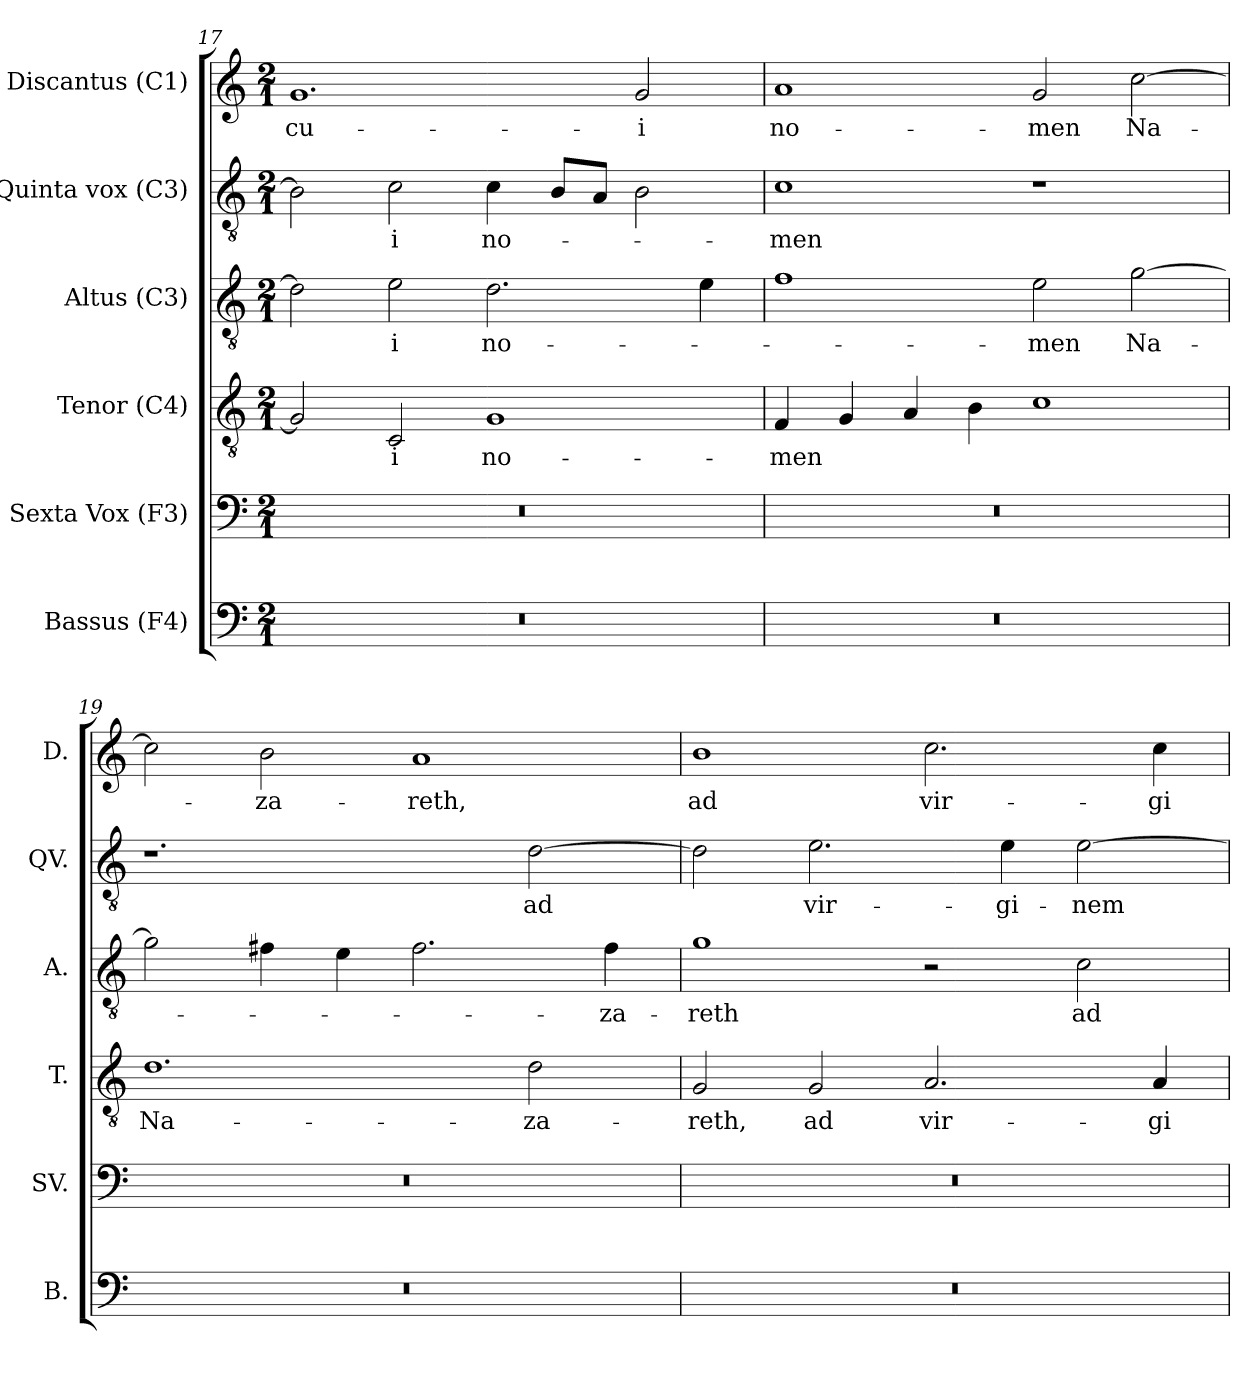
**kern	**kern	**kern	**text	**kern	**text	**kern	**text	**kern	**text
*part6	*part5	*part4	*part4	*part3	*part3	*part2	*part2	*part1	*part1
*staff6	*staff5	*staff4	*staff4	*staff3	*staff3	*staff2	*staff2	*staff1	*staff1
*I"Bassus (F4)	*I"Sexta Vox (F3)	*I"Tenor (C4)	*	*I"Altus (C3)	*	*I"Quinta vox (C3)	*	*I"Discantus (C1)	*
*I'B.	*I'SV.	*I'T.	*	*I'A.	*	*I'QV.	*	*I'D.	*
*clefF4	*clefF4	*clefGv2	*	*clefGv2	*	*clefGv2	*	*clefG2	*
*	*	*	*	*ITrd7c12	*	*ITrd7c12	*	*	*
*k[]	*k[]	*k[]	*	*k[]	*	*k[]	*	*k[]	*
*C:	*C:	*C:	*	*C:	*	*C:	*	*C:	*
*M2/1	*M2/1	*M2/1	*	*M2/1	*	*M2/1	*	*M2/1	*
=17	=17	=17	=17	=17	=17	=17	=17	=17	=17
!LO:N:vis=1	!LO:N:vis=1	!	!	!	!	!	!	!	!
!	!	!	!	!	!	!	!	!	!LO:LY:b:color=#000000
0r	0r	2Gi/]	.	2Di\]	.	2BBi\]	.	1.gi	cu-
!	!	!	!LO:LY:b:color=#000000	!	!	!	!	!	!
!	!	!	!	!	!LO:LY:b:color=#000000	!	!	!	!
!	!	!	!	!	!	!	!LO:LY:b:color=#000000	!	!
.	.	2Ci/	-i	2Ei\	-i	2Ci\	-i	.	.
!	!	!	!LO:LY:b:color=#000000	!	!	!	!	!	!
!	!	!	!	!	!LO:LY:b:color=#000000	!	!	!	!
!	!	!	!	!	!	!	!LO:LY:b:color=#000000	!	!
.	.	1Gi	no-	2.Di\	no-	4Ci\	no-	.	.
.	.	.	.	.	.	8BBi/L	.	.	.
.	.	.	.	.	.	8AAi/J	.	.	.
!	!	!	!	!	!	!	!	!	!LO:LY:b:color=#000000
.	.	.	.	.	.	2BBi\	.	2gi/	-i
.	.	.	.	4Ei\	.	.	.	.	.
=18	=18	=18	=18	=18	=18	=18	=18	=18	=18
!LO:N:vis=1	!LO:N:vis=1	!	!	!	!	!	!	!	!
!	!	!	!LO:LY:b:color=#000000	!	!	!	!	!	!
!	!	!	!	!	!	!	!LO:LY:b:color=#000000	!	!
!	!	!	!	!	!	!	!	!	!LO:LY:b:color=#000000
0r	0r	4Fi/	-men	1Fi	.	1Ci	-men	1ai	no-
.	.	4Gi/	.	.	.	.	.	.	.
.	.	4Ai/	.	.	.	.	.	.	.
.	.	4Bi\	.	.	.	.	.	.	.
!	!	!	!	!	!LO:LY:b:color=#000000	!	!	!	!
!	!	!	!	!	!	!	!	!	!LO:LY:b:color=#000000
.	.	1ci	.	2Ei\	-men	1r	.	2gi/	-men
!	!	!	!	!	!LO:LY:b:color=#000000	!	!	!	!
!	!	!	!	!	!	!	!	!	!LO:LY:b:color=#000000
.	.	.	.	[2Gi\	Na-	.	.	[2cci\	Na-
=19	=19	=19	=19	=19	=19	=19	=19	=19	=19
!LO:N:vis=1	!LO:N:vis=1	!	!	!	!	!	!	!	!
!	!	!	!LO:LY:b:color=#000000	!	!	!	!	!	!
0r	0r	1.di	Na-	2Gi\]	.	1.r	.	2cci\]	.
!	!	!	!	!	!	!	!	!	!LO:LY:b:color=#000000
.	.	.	.	4F#Xi\	.	.	.	2bi\	-za-
.	.	.	.	4Ei\	.	.	.	.	.
!	!	!	!	!	!	!	!	!	!LO:LY:b:color=#000000
.	.	.	.	2.F#i\	.	.	.	1ai	-reth,
!	!	!	!LO:LY:b:color=#000000	!	!	!	!	!	!
!	!	!	!	!	!	!	!LO:LY:b:color=#000000	!	!
.	.	2di\	-za-	.	.	[2Di\	ad	.	.
!	!	!	!	!	!LO:LY:b:color=#000000	!	!	!	!
.	.	.	.	4F#i\	-za-	.	.	.	.
=20	=20	=20	=20	=20	=20	=20	=20	=20	=20
!LO:N:vis=1	!LO:N:vis=1	!	!	!	!	!	!	!	!
!	!	!	!LO:LY:b:color=#000000	!	!	!	!	!	!
!	!	!	!	!	!LO:LY:b:color=#000000	!	!	!	!
!	!	!	!	!	!	!	!	!	!LO:LY:b:color=#000000
0r	0r	2Gi/	-reth,	1Gi	-reth	2Di\]	.	1bi	ad
!	!	!	!LO:LY:b:color=#000000	!	!	!	!	!	!
!	!	!	!	!	!	!	!LO:LY:b:color=#000000	!	!
.	.	2Gi/	ad	.	.	2.Ei\	vir-	.	.
!	!	!	!LO:LY:b:color=#000000	!	!	!	!	!	!
!	!	!	!	!	!	!	!	!	!LO:LY:b:color=#000000
.	.	2.Ai/	vir-	2r	.	.	.	2.cci\	vir-
!	!	!	!	!	!	!	!LO:LY:b:color=#000000	!	!
.	.	.	.	.	.	4Ei\	-gi-	.	.
!	!	!	!	!	!LO:LY:b:color=#000000	!	!	!	!
!	!	!	!	!	!	!	!LO:LY:b:color=#000000	!	!
.	.	.	.	2Ci\	ad	[2Ei\	-nem	.	.
!	!	!	!LO:LY:b:color=#000000	!	!	!	!	!	!
!	!	!	!	!	!	!	!	!	!LO:LY:b:color=#000000
.	.	4Ai/	-gi-	.	.	.	.	4cci\	-gi-
=	=	=	=	=	=	=	=	=	=
*-	*-	*-	*-	*-	*-	*-	*-	*-	*-
